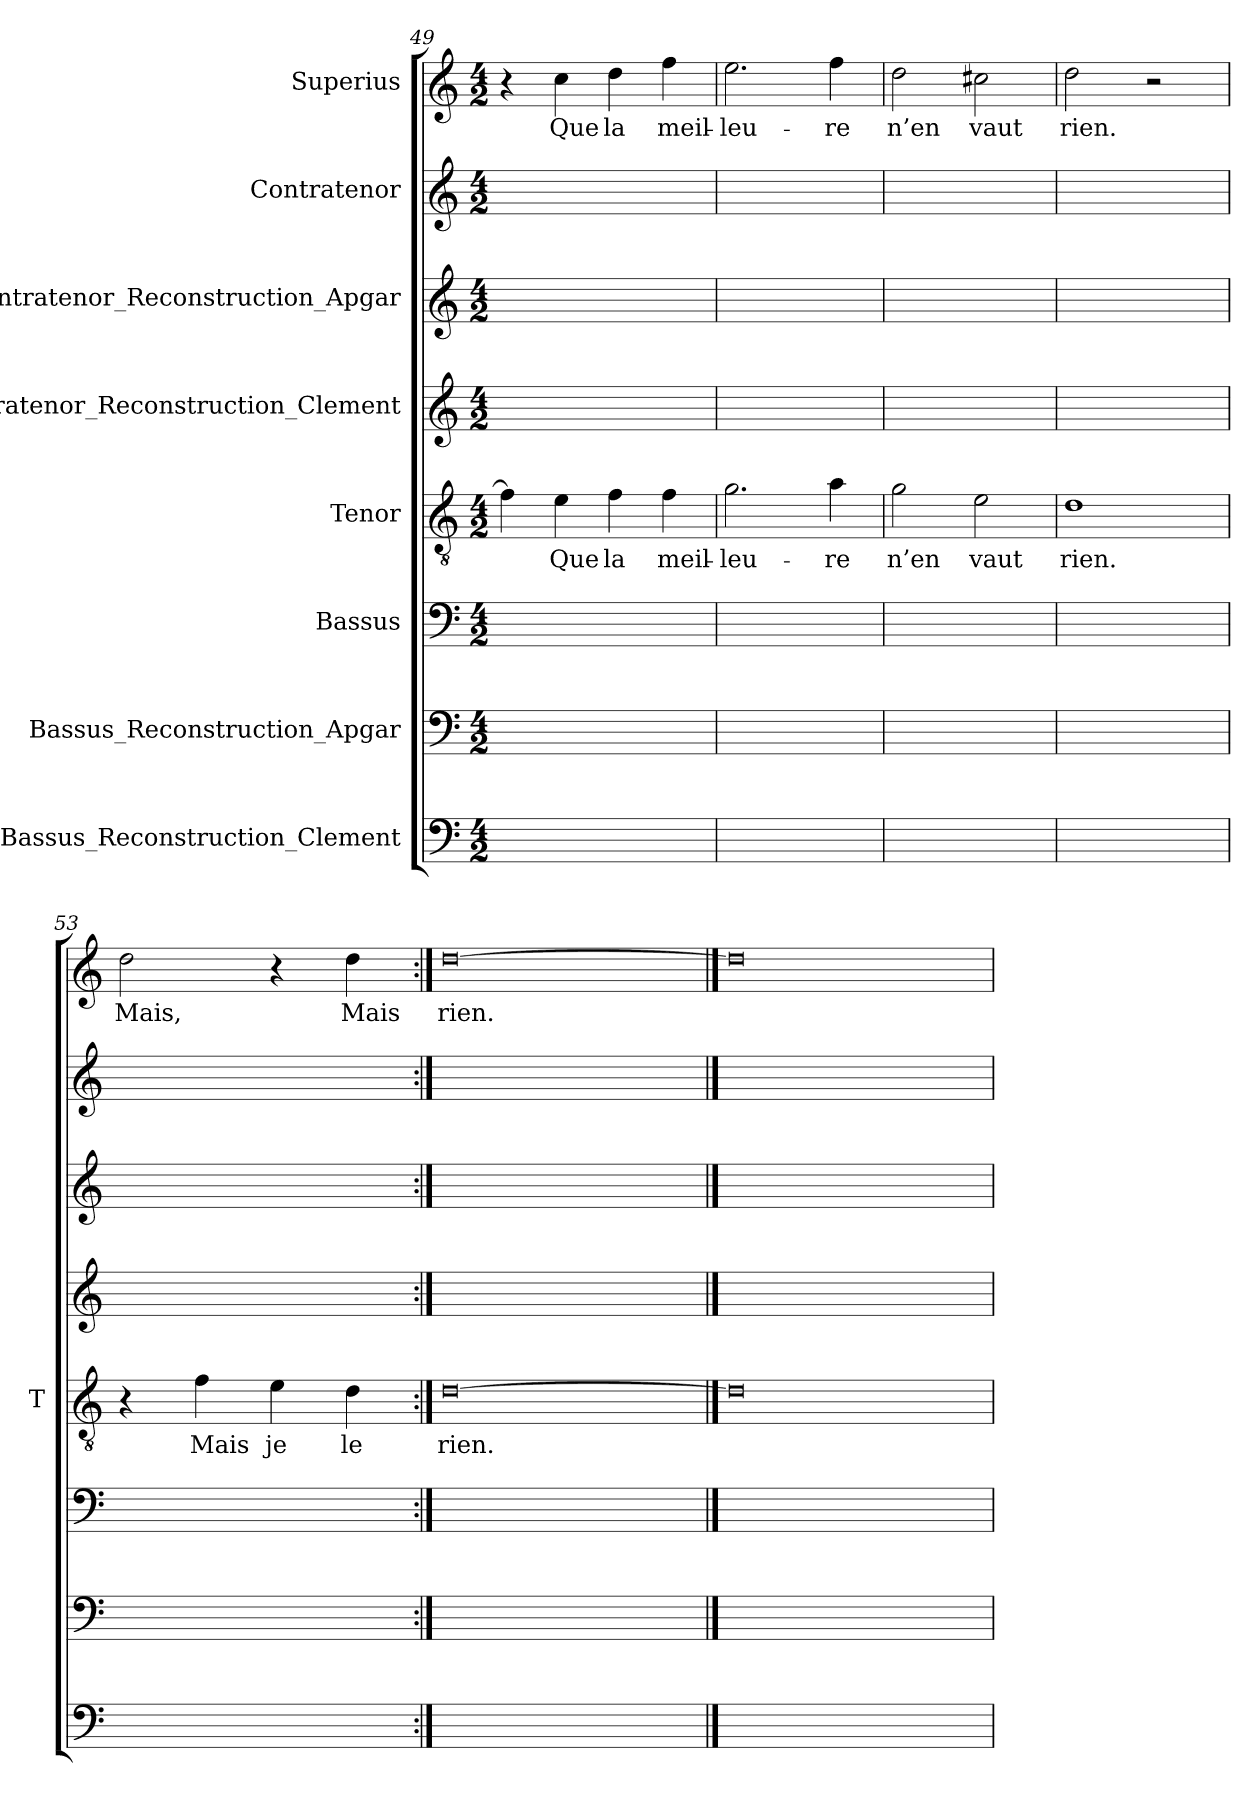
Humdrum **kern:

**kern	**kern	**kern	**kern	**text	**kern	**kern	**kern	**kern	**text
*part8	*part7	*part6	*part5	*part5	*part4	*part3	*part2	*part1	*part1
*staff8	*staff7	*staff6	*staff5	*staff5	*staff4	*staff3	*staff2	*staff1	*staff1
*I"Bassus_Reconstruction_Clement	*I"Bassus_Reconstruction_Apgar	*I"Bassus	*I"Tenor	*	*I"Contratenor_Reconstruction_Clement	*I"Contratenor_Reconstruction_Apgar	*I"Contratenor	*I"Superius	*
*	*	*	*I'T	*	*	*	*	*	*
*clefF4	*clefF4	*clefF4	*clefGv2	*	*clefG2	*clefG2	*clefG2	*clefG2	*
*k[]	*k[]	*k[]	*k[]	*	*k[]	*k[]	*k[]	*k[]	*
*M4/2	*M4/2	*M4/2	*M4/2	*	*M4/2	*M4/2	*M4/2	*M4/2	*
=49	=49	=49	=49	=49	=49	=49	=49	=49	=49
1ryy	1ryy	1ryy	4f]	.	1ryy	1ryy	1ryy	4r	.
.	.	.	4e	-Que	.	.	.	4cc	-Que
.	.	.	4f	-la	.	.	.	4dd	-la
.	.	.	4f	meil-	.	.	.	4ff	meil-
=50	=50	=50	=50	=50	=50	=50	=50	=50	=50
1ryy	1ryy	1ryy	2.g	leu-	1ryy	1ryy	1ryy	2.ee	leu-
.	.	.	4a	-re	.	.	.	4ff	-re
=51	=51	=51	=51	=51	=51	=51	=51	=51	=51
1ryy	1ryy	1ryy	2g	-n’en	1ryy	1ryy	1ryy	2dd	-n’en
.	.	.	2e	-vaut	.	.	.	2cc#X	-vaut
=52	=52	=52	=52	=52	=52	=52	=52	=52	=52
1ryy	1ryy	1ryy	1d	-rien.	1ryy	1ryy	1ryy	2dd	-rien.
.	.	.	.	.	.	.	.	2r	.
=53	=53	=53	=53	=53	=53	=53	=53	=53	=53
1ryy	1ryy	1ryy	4r	.	1ryy	1ryy	1ryy	2dd	-Mais,
.	.	.	4f	-Mais	.	.	.	.	.
.	.	.	4e	-je	.	.	.	4r	.
.	.	.	4d	-le	.	.	.	4dd	-Mais
=54:|!	=54:|!	=54:|!	=54:|!	=54:|!	=54:|!	=54:|!	=54:|!	=54:|!	=54:|!
0ryy	0ryy	0ryy	[0d	-rien.	0ryy	0ryy	0ryy	[0dd	-rien.
==55	==55	==55	==55	==55	==55	==55	==55	==55	==55
0ryy	0ryy	0ryy	0d]	.	0ryy	0ryy	0ryy	0dd]	.
=	=	=	=	=	=	=	=	=	=
*-	*-	*-	*-	*-	*-	*-	*-	*-	*-
